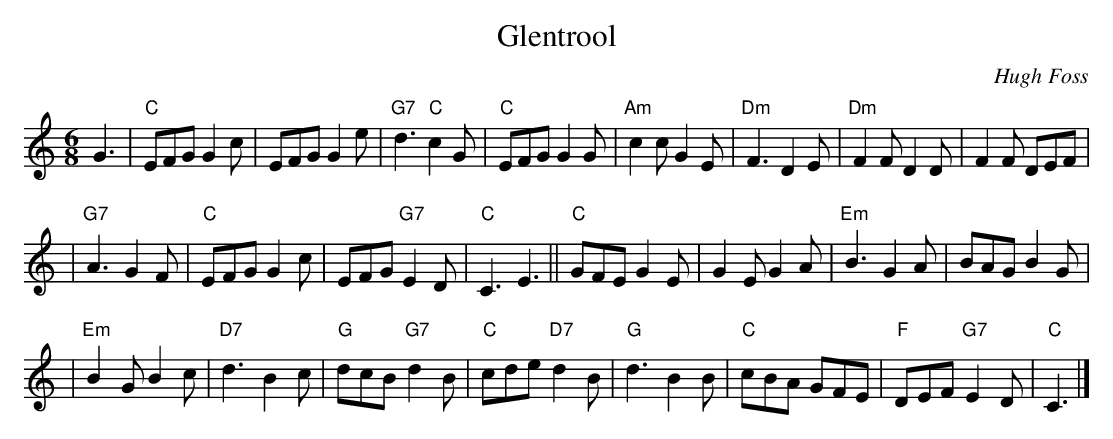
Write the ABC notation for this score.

X:1
T: Glentrool
C: Hugh Foss
M: 6/8
L: 1/8
K: C
G3 \
| "C"EFG G2c \
| EFG G2e \
| "G7"d3 "C"c2G \
| "C"EFG G2G \
| "Am"c2c G2E \
| "Dm"F3 D2E \
| "Dm"F2F D2D \
| F2F DEF |
| "G7"A3 G2F \
| "C"EFG G2c \
| EFG "G7"E2D \
| "C"C3 E3 \
|| "C"GFE G2E \
| G2E G2A \
| "Em"B3 G2A \
| BAG B2G |
| "Em"B2G B2c \
| "D7"d3 B2c \
| "G"dcB "G7"d2B \
| "C"cde "D7"d2B \
| "G"d3 B2B \
| "C"cBA GFE \
| "F"DEF "G7"E2D \
| "C"C3 |]
